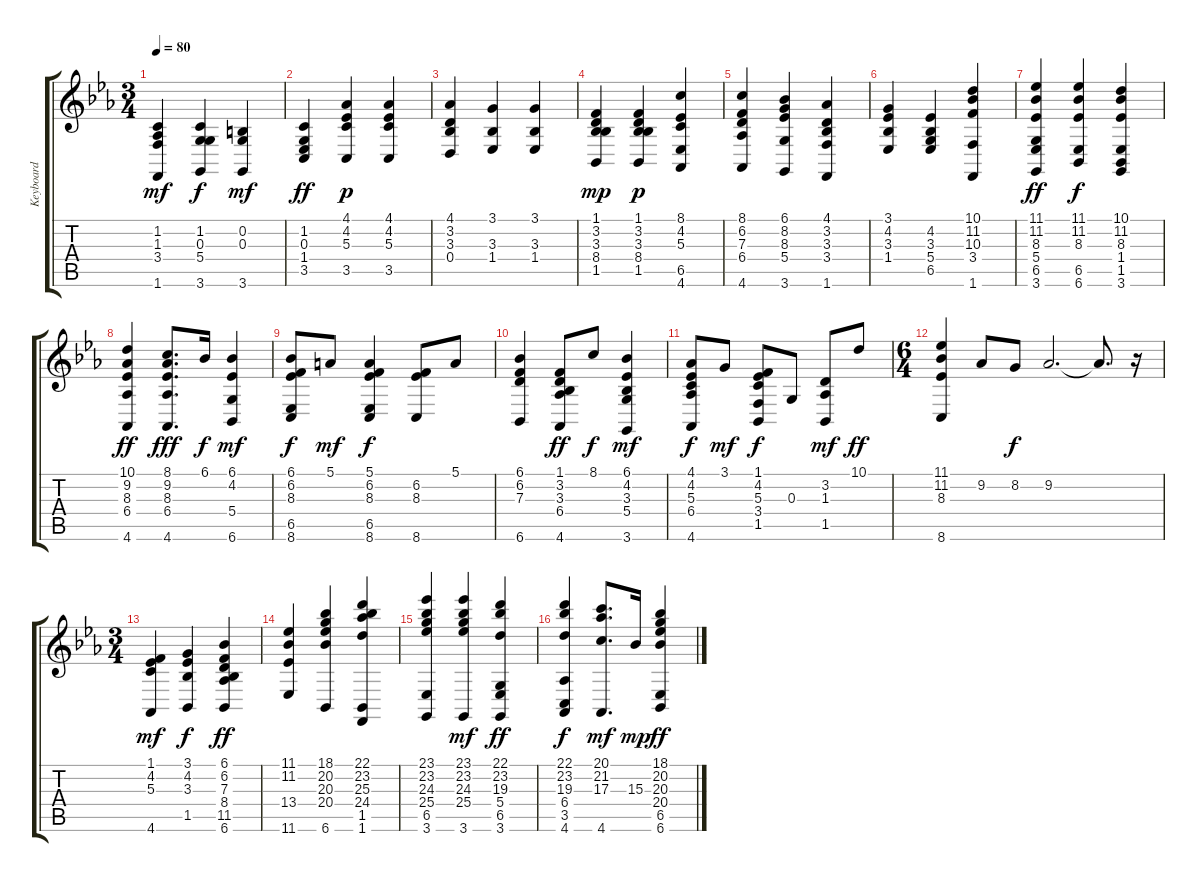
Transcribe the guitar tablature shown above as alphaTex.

\track ("Keyboard" "Keyboard") {instrument acousticgrandpiano}
\staff {score tabs}
\tuning (E4 B3 G3 D3 A2 E2) {hide}
\ts (3 4)
\tempo 80
\clef g2
\ks eb
(1.2 1.3 3.4 1.6).4{dy mf} (1.2 0.3 5.4 3.6).4{dy f} (0.2 0.3 3.6).4{dy mf} |
(1.2 0.3 1.4 3.5).4{dy ff} (4.1 4.2 5.3 3.5).4{dy p} (4.1 4.2 5.3 3.5).4 |
(4.1 3.2 3.3 0.4).4 (3.1 3.3 1.4).4 (3.1 3.3 1.4).4 |
(1.1 3.2 3.3 8.4 1.5).4{dy mp} (1.1 3.2 3.3 8.4 1.5).4{dy p} (8.1 4.2 5.3 6.5 4.6).4 |
(8.1 6.2 7.3 6.4 4.6).4 (6.1 8.2 8.3 5.4 3.6).4 (4.1 3.2 3.3 3.4 1.6).4 |
(3.1 4.2 3.3 1.4).4 (4.2 3.3 5.4 6.5).4 (10.1 11.2 10.3 3.4 1.6).4 |
(11.1 11.2 8.3 5.4 6.5 3.6).4{dy ff} (11.1 11.2 8.3 6.5 6.6).4{dy f} (10.1 11.2 8.3 1.4 1.5 3.6).4 |
(10.1 9.2 8.3 6.4 4.6).4{dy ff} (8.1 9.2 8.3 6.4 4.6).8{d dy fff} 6.1.16{dy f} (6.1 4.2 5.4 6.6).4{dy mf} |
(6.1 6.2 8.3 6.5 8.6).8{dy f} 5.1.8{dy mf} (5.1 6.2 8.3 6.5 8.6).4{dy f} (6.2 8.3 8.6).8 5.1.8 |
(6.1 6.2 7.3 6.6).4 (1.1 3.2 3.3 6.4 4.6).8{dy ff} 8.1.8{dy f} (6.1 4.2 3.3 5.4 3.6).4{dy mf} |
(4.1 4.2 5.3 6.4 4.6).8{dy f} 3.1.8{dy mf} (1.1 4.2 5.3 3.4 1.5).8{dy f} 0.3.8 (3.2 1.3 1.5).8{dy mf} 10.1.8{dy ff} |
\ts (6 4)
(11.1 11.2 8.3 8.6).4 9.2.8 8.2.8{dy f} 9.2.2{d} 9.2{t}.8{d} r.16 |
\ts (3 4)
(1.1 4.2 5.3 4.6).4{dy mf} (3.1 4.2 3.3 1.5).4{dy f} (6.1 6.2 7.3 8.4 11.5 6.6).4{dy ff} |
(11.1 11.2 13.4 11.6).4 (18.1 20.2 20.3 20.4 6.6).4 (22.1 23.2 25.3 24.4 1.5 1.6).4 |
(23.1 23.2 24.3 25.4 6.5 3.6).4 (23.1 23.2 24.3 25.4 3.6).4{dy mf} (22.1 23.2 19.3 5.4 6.5 3.6).4{dy ff} |
(22.1 23.2 19.3 6.4 3.5 4.6).4{dy f} (20.1 21.2 17.3 4.6).8{d dy mf} 15.3.16{dy mp} (18.1 20.2 20.3 20.4 6.5 6.6).4{dy ff}
